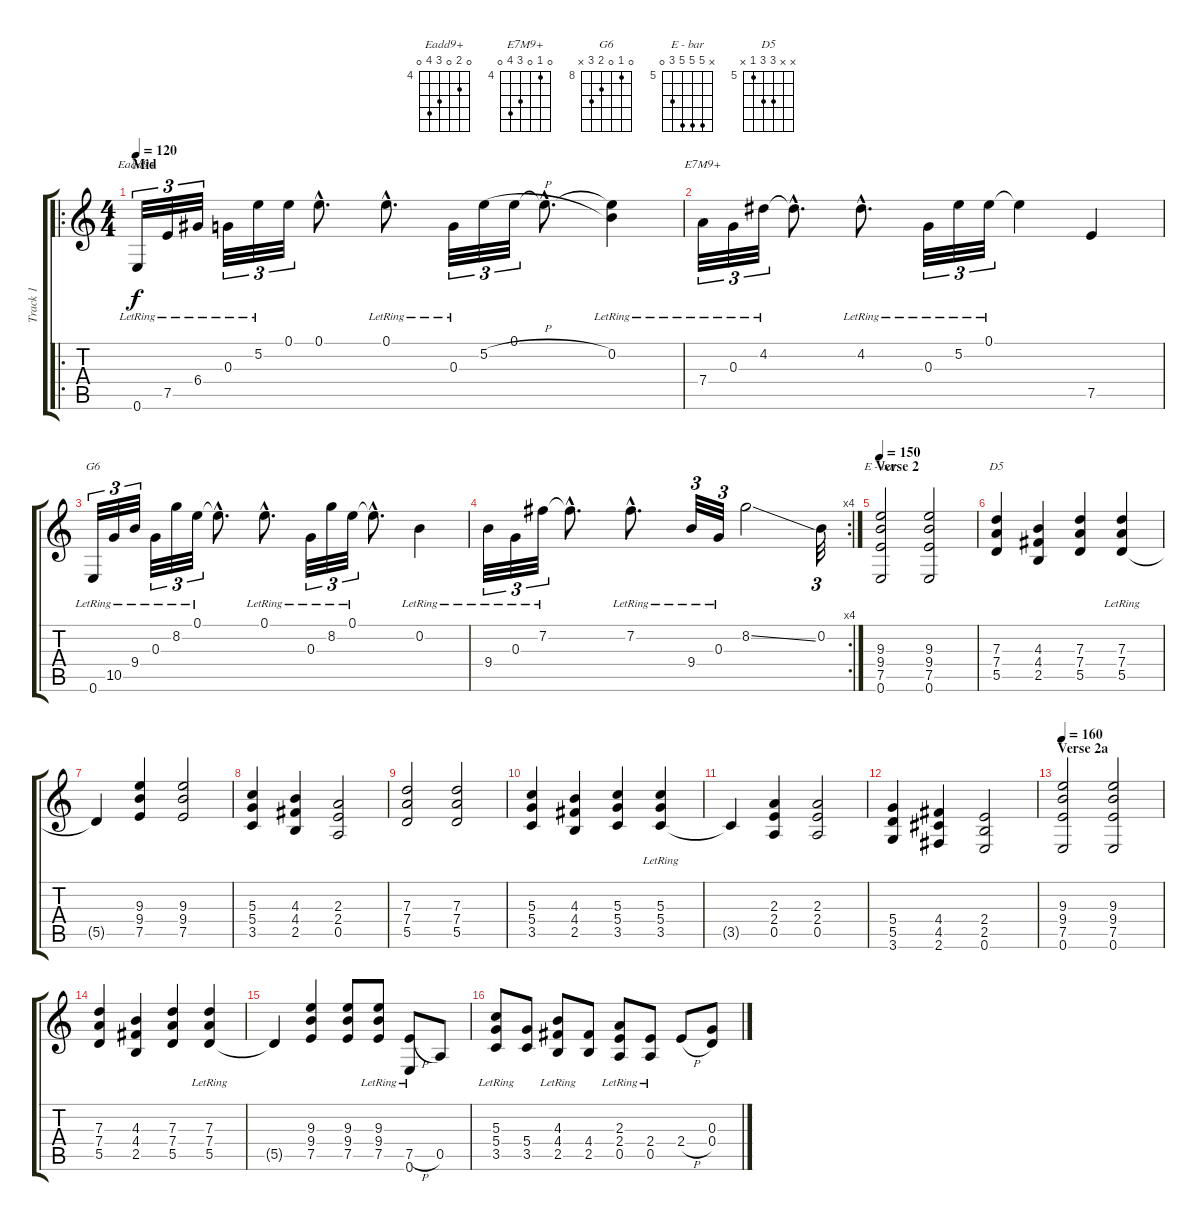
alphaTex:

\track ("Track 1" "Track 1") {instrument acousticguitarsteel}
\staff {score tabs}
\tuning (E4 B3 G3 D3 A2 E2) {hide}
\chord ("Eadd9+" 0 5 0 6 7 0) {firstfret 4}
\chord ("E7M9+" 0 4 0 6 7 0) {firstfret 4}
\chord ("G6" 0 8 0 9 10 x) {firstfret 8}
\chord ("E - bar" x 9 9 9 7 0) {firstfret 5}
\chord ("D5" x x 7 7 5 x) {firstfret 5}
\ro
\ts (4 4)
\section ("" "Mid")
\tempo 120
\clef g2
\ks c
0.6{lr}.32{tu (3 2) ch "Eadd9+" dy f} 7.5{lr}.32{tu (3 2)} 6.4{lr}.32{tu (3 2)} 0.3{lr}.32{tu (3 2)} 5.2{lr}.32{tu (3 2)} 0.1.32{tu (3 2)} 0.1{hac}.8{d} 0.1{hac lr}.8{d} 0.3{lr}.32{tu (3 2)} 5.2{h}.32{tu (3 2)} 0.1.32{tu (3 2)} 0.1{hac t}.8{d} (0.1{t} 0.2{lr}).4 |
7.4{lr}.32{tu (3 2) ch "E7M9+"} 0.3{lr}.32{tu (3 2)} 4.2{lr}.32{tu (3 2)} 4.2{hac t}.8{d} 4.2{hac lr}.8{d} 0.3{lr}.32{tu (3 2)} 5.2{lr}.32{tu (3 2)} 0.1{lr}.32{tu (3 2)} 0.1{t}.4 7.5.4 |
0.6{lr}.32{tu (3 2) ch "G6"} 10.5{lr}.32{tu (3 2)} 9.4{lr}.32{tu (3 2)} 0.3{lr}.32{tu (3 2)} 8.2{lr}.32{tu (3 2)} 0.1{lr}.32{tu (3 2)} 0.1{hac t}.8{d} 0.1{hac lr}.8{d} 0.3{lr}.32{tu (3 2)} 8.2{lr}.32{tu (3 2)} 0.1{lr}.32{tu (3 2)} 0.1{hac t}.8{d} 0.2{lr}.4 |
\rc 4
9.4{lr}.32{tu (3 2)} 0.3{lr}.32{tu (3 2)} 7.2{lr}.32{tu (3 2)} 7.2{hac t}.8{d} 7.2{hac lr}.8{d} 9.4{lr}.32{tu (3 2)} 0.3{lr}.32{tu (3 2)} 8.2{ss}.2 0.2.32{tu (3 2)} |
\section ("" "Verse 2")
\tempo 150
(9.3 9.4 7.5 0.6).2{ch "E - bar"} (9.3 9.4 7.5 0.6).2 |
(7.3 7.4 5.5).4{ch "D5"} (4.3 4.4 2.5).4 (7.3 7.4 5.5).4 (7.3{lr} 7.4{lr} 5.5).4 |
5.5{t}.4 (9.3 9.4 7.5).4 (9.3 9.4 7.5).2 |
(5.3 5.4 3.5).4 (4.3 4.4 2.5).4 (2.3 2.4 0.5).2 |
(7.3 7.4 5.5).2 (7.3 7.4 5.5).2 |
(5.3 5.4 3.5).4 (4.3 4.4 2.5).4 (5.3 5.4 3.5).4 (5.3{lr} 5.4{lr} 3.5).4 |
3.5{t}.4 (2.3 2.4 0.5).4 (2.3 2.4 0.5).2 |
(5.4 5.5 3.6).4 (4.4 4.5 2.6).4 (2.4 2.5 0.6).2 |
\section ("" "Verse 2a")
\tempo 160
(9.3 9.4 7.5 0.6).2 (9.3 9.4 7.5 0.6).2 |
(7.3 7.4 5.5).4 (4.3 4.4 2.5).4 (7.3 7.4 5.5).4 (7.3{lr} 7.4{lr} 5.5).4 |
5.5{t}.4 (9.3 9.4 7.5).4 (9.3 9.4 7.5).8 (9.3{lr} 9.4{lr} 7.5).8 (7.5{h} 0.6{lr}).8 0.5.8 |
(5.3{lr} 5.4 3.5).8 (5.4 3.5).8 (4.3{lr} 4.4 2.5).8 (4.4 2.5).8 (2.3{lr} 2.4 0.5).8 (2.4 0.5{lr}).8 2.4{h}.8 (0.3 0.4).8
